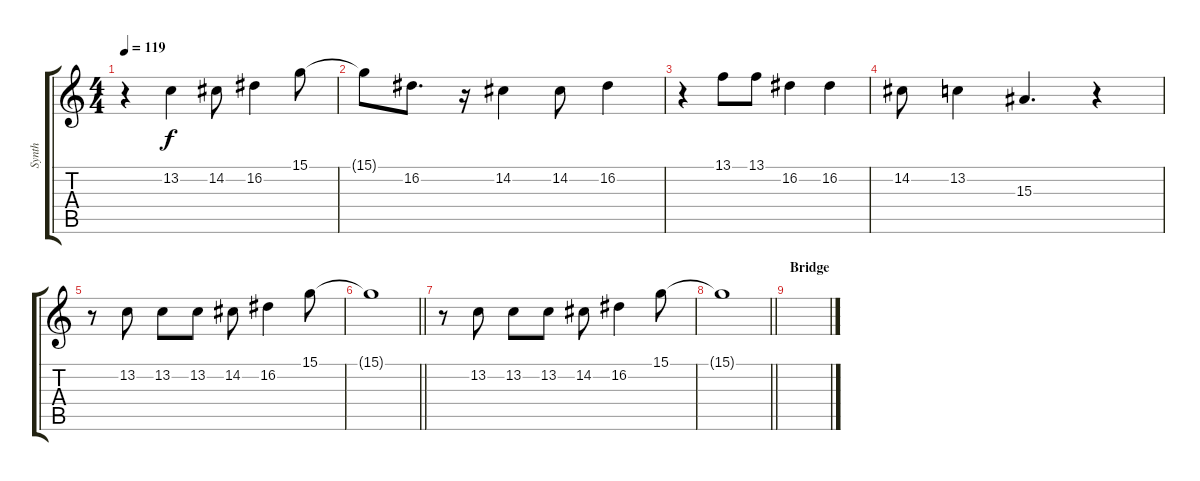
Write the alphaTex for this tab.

\track ("Synth" "Synth") {instrument lead8bassandlead}
\staff {score tabs}
\tuning (E4 B3 G3 D3 A2 E2) {hide}
\ts (4 4)
\tempo 119
\clef g2
\ks c
r.4{dy f} 13.2.4 14.2.8 16.2.4 15.1.8 |
15.1{t}.8 16.2.8{d} r.16 14.2.4 14.2.8 16.2.4 |
r.4 13.1.8 13.1.8 16.2.4 16.2.4 |
14.2.8 13.2.4 15.3.4{d} r.4 |
r.8 13.2.8 13.2.8 13.2.8 14.2.8 16.2.4 15.1.8 |
\barLineRight lightlight
15.1{t}.1 |
r.8 13.2.8 13.2.8 13.2.8 14.2.8 16.2.4 15.1.8 |
\barLineRight lightlight
15.1{t}.1 |
\section ("" "Bridge")
